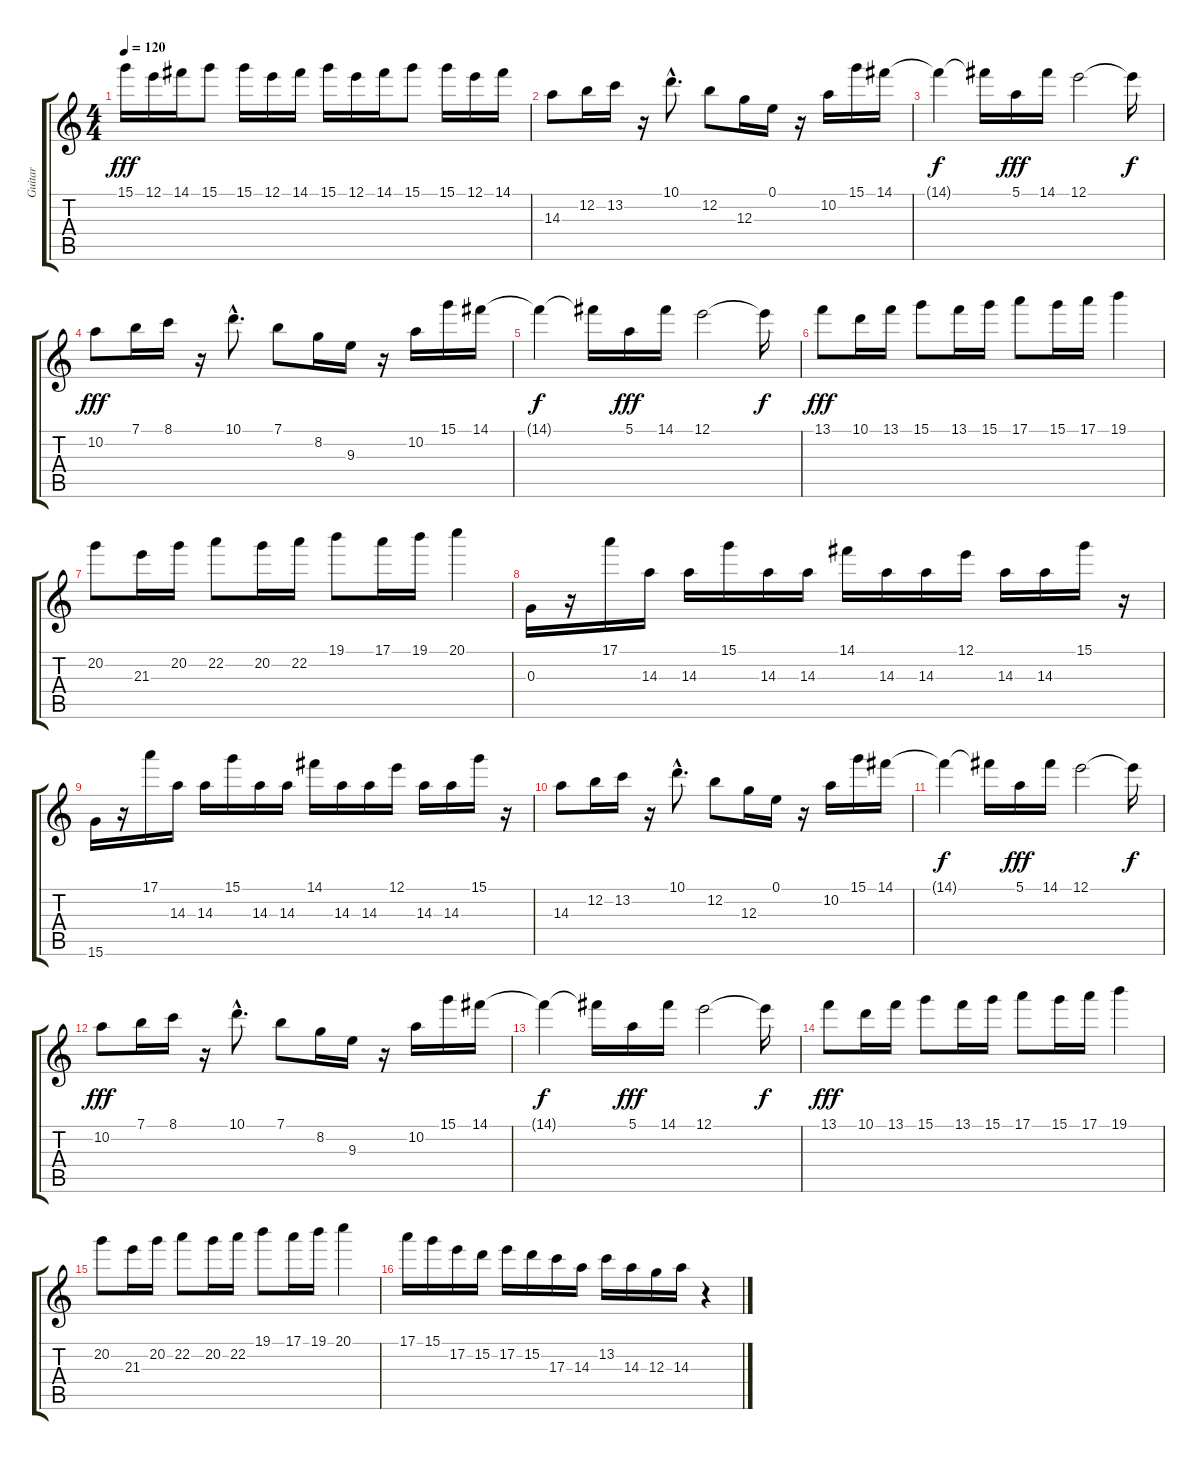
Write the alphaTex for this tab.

\track ("Guitar" "Guitar") {instrument overdrivenguitar}
\staff {score tabs}
\tuning (E4 B3 G3 D3 A2 E2) {hide}
\ts (4 4)
\tempo 120
\clef g2
\ks c
15.1.16{dy fff} 12.1.16 14.1.16 15.1.8 15.1.16 12.1.16 14.1.16 15.1.16 12.1.16 14.1.16 15.1.8 15.1.16 12.1.16 14.1.16 |
14.3.8 12.2.16 13.2.16 r.16 10.1{hac}.8{d} 12.2.8 12.3.16 0.1.16 r.16 10.2.16 15.1.16 14.1.16 |
14.1{t}.4{dy f} 14.1{t}.16 5.1.16{dy fff} 14.1.16 12.1.2 12.1{t}.16{dy f} |
10.2.8{dy fff} 7.1.16 8.1.16 r.16 10.1{hac}.8{d} 7.1.8 8.2.16 9.3.16 r.16 10.2.16 15.1.16 14.1.16 |
14.1{t}.4{dy f} 14.1{t}.16 5.1.16{dy fff} 14.1.16 12.1.2 12.1{t}.16{dy f} |
13.1.8{dy fff} 10.1.16 13.1.16 15.1.8 13.1.16 15.1.16 17.1.8 15.1.16 17.1.16 19.1.4 |
20.2.8 21.3.16 20.2.16 22.2.8 20.2.16 22.2.16 19.1.8 17.1.16 19.1.16 20.1.4 |
0.3.16 r.16 17.1.16 14.3.16 14.3.16 15.1.16 14.3.16 14.3.16 14.1.16 14.3.16 14.3.16 12.1.16 14.3.16 14.3.16 15.1.16 r.16 |
15.6.16 r.16 17.1.16 14.3.16 14.3.16 15.1.16 14.3.16 14.3.16 14.1.16 14.3.16 14.3.16 12.1.16 14.3.16 14.3.16 15.1.16 r.16 |
14.3.8 12.2.16 13.2.16 r.16 10.1{hac}.8{d} 12.2.8 12.3.16 0.1.16 r.16 10.2.16 15.1.16 14.1.16 |
14.1{t}.4{dy f} 14.1{t}.16 5.1.16{dy fff} 14.1.16 12.1.2 12.1{t}.16{dy f} |
10.2.8{dy fff} 7.1.16 8.1.16 r.16 10.1{hac}.8{d} 7.1.8 8.2.16 9.3.16 r.16 10.2.16 15.1.16 14.1.16 |
14.1{t}.4{dy f} 14.1{t}.16 5.1.16{dy fff} 14.1.16 12.1.2 12.1{t}.16{dy f} |
13.1.8{dy fff} 10.1.16 13.1.16 15.1.8 13.1.16 15.1.16 17.1.8 15.1.16 17.1.16 19.1.4 |
20.2.8 21.3.16 20.2.16 22.2.8 20.2.16 22.2.16 19.1.8 17.1.16 19.1.16 20.1.4 |
17.1.16 15.1.16 17.2.16 15.2.16 17.2.16 15.2.16 17.3.16 14.3.16 13.2.16 14.3.16 12.3.16 14.3.16 r.4
